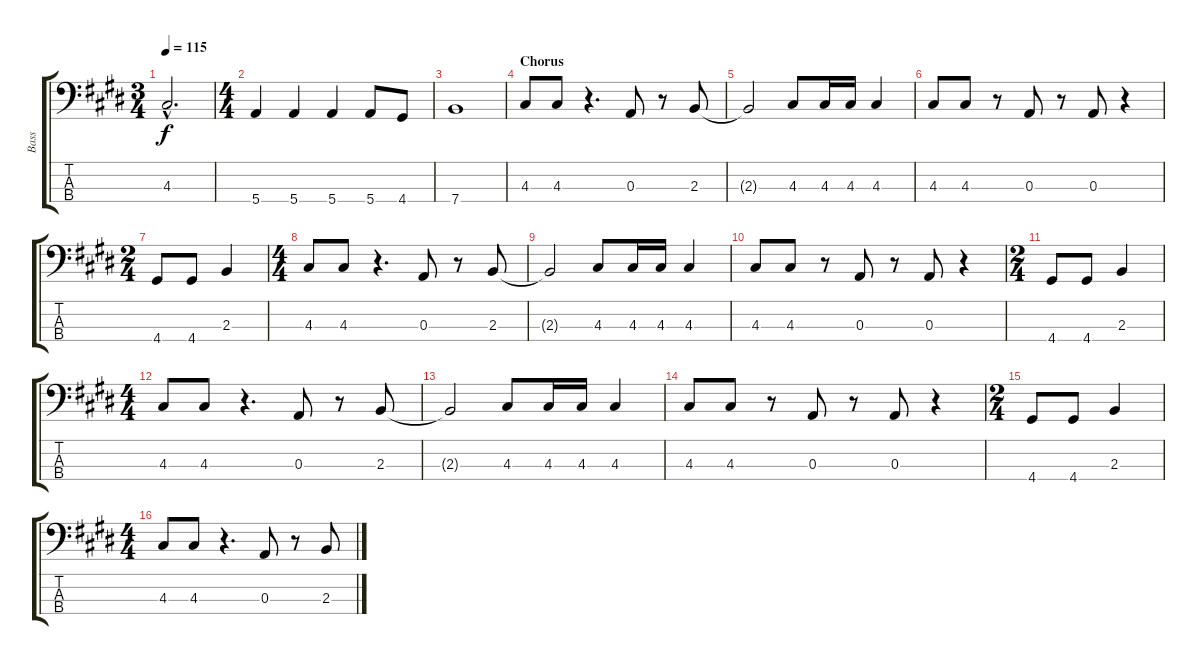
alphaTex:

\track ("Bass" "Bass") {instrument electricbassfinger}
\staff {score tabs}
\tuning (G2 D2 A1 E1) {hide}
\ts (3 4)
\tempo 115
\clef f4
\ks e
4.3{hac}.2{d dy f} |
\ts (4 4)
5.4.4 5.4.4 5.4.4 5.4.8 4.4.8 |
7.4.1 |
\section ("" "Chorus")
4.3.8 4.3.8 r.4{d} 0.3.8 r.8 2.3.8 |
2.3{t}.2 4.3.8 4.3.16 4.3.16 4.3.4 |
4.3.8 4.3.8 r.8 0.3.8 r.8 0.3.8 r.4 |
\ts (2 4)
4.4.8 4.4.8 2.3.4 |
\ts (4 4)
4.3.8 4.3.8 r.4{d} 0.3.8 r.8 2.3.8 |
2.3{t}.2 4.3.8 4.3.16 4.3.16 4.3.4 |
4.3.8 4.3.8 r.8 0.3.8 r.8 0.3.8 r.4 |
\ts (2 4)
4.4.8 4.4.8 2.3.4 |
\ts (4 4)
4.3.8 4.3.8 r.4{d} 0.3.8 r.8 2.3.8 |
2.3{t}.2 4.3.8 4.3.16 4.3.16 4.3.4 |
4.3.8 4.3.8 r.8 0.3.8 r.8 0.3.8 r.4 |
\ts (2 4)
4.4.8 4.4.8 2.3.4 |
\ts (4 4)
4.3.8 4.3.8 r.4{d} 0.3.8 r.8 2.3.8
